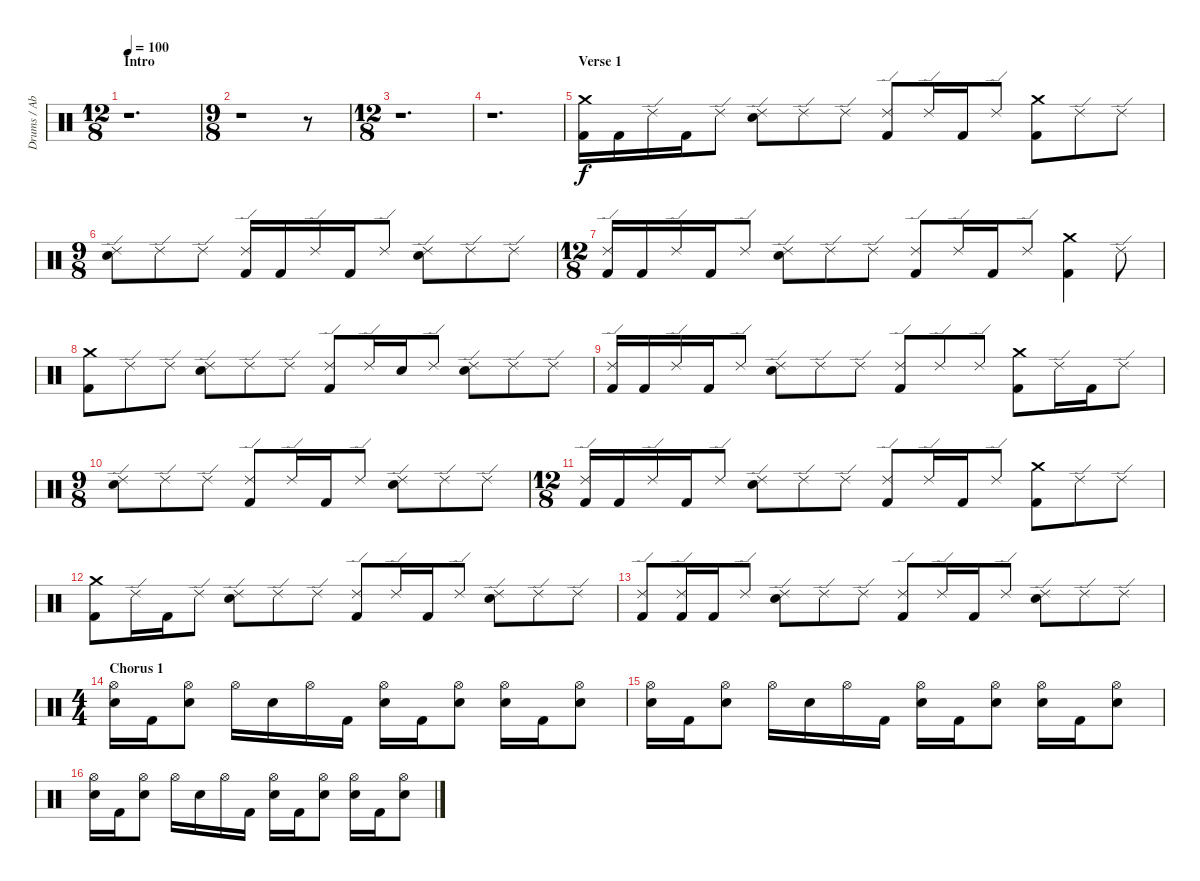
\track ("Drums / Abe Cunningham" "Drums / Ab") {instrument percussion}
\staff {score}
\articulation defaults
\ts (12 8)
\section ("" "Intro")
\tempo 100
\clef neutral
\ks c
r.1{d dy f} |
\ts (9 8)
r.1 r.8 |
\ts (12 8)
r.1{d} |
r.1{d} |
\section ("" "Verse 1")
("Crash medium (hit)" "Kick (hit) 2").16 "Kick (hit) 2".16 "Ride (edge) 2".16 "Kick (hit) 2".16 "Ride (edge) 2".8 ("Ride (edge) 2" "Electric Snare (hit)").8 "Ride (edge) 2".8 "Ride (edge) 2".8 ("Ride (edge) 2" "Kick (hit) 2").8 "Ride (edge) 2".16 "Kick (hit) 2".16 "Ride (edge) 2".8 ("Crash medium (hit)" "Kick (hit) 2").8 "Ride (edge) 2".8 "Ride (edge) 2".8 |
\ts (9 8)
("Ride (edge) 2" "Electric Snare (hit)").8 "Ride (edge) 2".8 "Ride (edge) 2".8 ("Ride (edge) 2" "Kick (hit) 2").16 "Kick (hit) 2".16 "Ride (edge) 2".16 "Kick (hit) 2".16 "Ride (edge) 2".8 ("Ride (edge) 2" "Electric Snare (hit)").8 "Ride (edge) 2".8 "Ride (edge) 2".8 |
\ts (12 8)
("Ride (edge) 2" "Kick (hit) 2").16 "Kick (hit) 2".16 "Ride (edge) 2".16 "Kick (hit) 2".16 "Ride (edge) 2".8 ("Ride (edge) 2" "Electric Snare (hit)").8 "Ride (edge) 2".8 "Ride (edge) 2".8 ("Ride (edge) 2" "Kick (hit) 2").8 "Ride (edge) 2".16 "Kick (hit) 2".16 "Ride (edge) 2".8 ("Crash medium (hit)" "Kick (hit) 2").4 "Ride (edge) 2".8 |
("Crash medium (hit)" "Kick (hit) 2").8 "Ride (edge) 2".8 "Ride (edge) 2".8 ("Ride (edge) 2" "Electric Snare (hit)").8 "Ride (edge) 2".8 "Ride (edge) 2".8 ("Ride (edge) 2" "Kick (hit) 2").8 "Ride (edge) 2".16 "Electric Snare (hit)".16 "Ride (edge) 2".8 ("Ride (edge) 2" "Electric Snare (hit)").8 "Ride (edge) 2".8 "Ride (edge) 2".8 |
("Ride (edge) 2" "Kick (hit) 2").16 "Kick (hit) 2".16 "Ride (edge) 2".16 "Kick (hit) 2".16 "Ride (edge) 2".8 ("Ride (edge) 2" "Electric Snare (hit)").8 "Ride (edge) 2".8 "Ride (edge) 2".8 ("Ride (edge) 2" "Kick (hit) 2").8 "Ride (edge) 2".8 "Ride (edge) 2".8 ("Crash medium (hit)" "Kick (hit) 2").8 "Ride (edge) 2".16 "Kick (hit) 2".16 "Ride (edge) 2".8 |
\ts (9 8)
("Ride (edge) 2" "Electric Snare (hit)").8 "Ride (edge) 2".8 "Ride (edge) 2".8 ("Ride (edge) 2" "Kick (hit) 2").8 "Ride (edge) 2".16 "Kick (hit) 2".16 "Ride (edge) 2".8 ("Ride (edge) 2" "Electric Snare (hit)").8 "Ride (edge) 2".8 "Ride (edge) 2".8 |
\ts (12 8)
("Ride (edge) 2" "Kick (hit) 2").16 "Kick (hit) 2".16 "Ride (edge) 2".16 "Kick (hit) 2".16 "Ride (edge) 2".8 ("Ride (edge) 2" "Electric Snare (hit)").8 "Ride (edge) 2".8 "Ride (edge) 2".8 ("Ride (edge) 2" "Kick (hit) 2").8 "Ride (edge) 2".16 "Kick (hit) 2".16 "Ride (edge) 2".8 ("Crash medium (hit)" "Kick (hit) 2").8 "Ride (edge) 2".8 "Ride (edge) 2".8 |
("Crash medium (hit)" "Kick (hit) 2").8 "Ride (edge) 2".16 "Kick (hit) 2".16 "Ride (edge) 2".8 ("Ride (edge) 2" "Electric Snare (hit)").8 "Ride (edge) 2".8 "Ride (edge) 2".8 ("Ride (edge) 2" "Kick (hit) 2").8 "Ride (edge) 2".16 "Kick (hit) 2".16 "Ride (edge) 2".8 ("Ride (edge) 2" "Electric Snare (hit)").8 "Ride (edge) 2".8 "Ride (edge) 2".8 |
("Ride (edge) 2" "Kick (hit) 2").8 ("Ride (edge) 2" "Kick (hit) 2").16 "Kick (hit) 2".16 "Ride (edge) 2".8 ("Ride (edge) 2" "Electric Snare (hit)").8 "Ride (edge) 2".8 "Ride (edge) 2".8 ("Ride (edge) 2" "Kick (hit) 2").8 "Ride (edge) 2".16 "Kick (hit) 2".16 "Ride (edge) 2".8 ("Ride (edge) 2" "Electric Snare (hit)").8 "Ride (edge) 2".8 "Ride (edge) 2".8 |
\ts (4 4)
\section ("" "Chorus 1")
("Hi-Hat (open)" "Electric Snare (hit)").16 "Kick (hit) 2".16 ("Hi-Hat (open)" "Electric Snare (hit)").8 "Hi-Hat (open)".16 "Electric Snare (hit)".16 "Hi-Hat (open)".16 "Kick (hit) 2".16 ("Hi-Hat (open)" "Electric Snare (hit)").16 "Kick (hit) 2".16 ("Hi-Hat (open)" "Electric Snare (hit)").8 ("Hi-Hat (open)" "Electric Snare (hit)").16 "Kick (hit) 2".16 ("Hi-Hat (open)" "Electric Snare (hit)").8 |
("Hi-Hat (open)" "Electric Snare (hit)").16 "Kick (hit) 2".16 ("Hi-Hat (open)" "Electric Snare (hit)").8 "Hi-Hat (open)".16 "Electric Snare (hit)".16 "Hi-Hat (open)".16 "Kick (hit) 2".16 ("Hi-Hat (open)" "Electric Snare (hit)").16 "Kick (hit) 2".16 ("Hi-Hat (open)" "Electric Snare (hit)").8 ("Hi-Hat (open)" "Electric Snare (hit)").16 "Kick (hit) 2".16 ("Hi-Hat (open)" "Electric Snare (hit)").8 |
("Hi-Hat (open)" "Electric Snare (hit)").16 "Kick (hit) 2".16 ("Hi-Hat (open)" "Electric Snare (hit)").8 "Hi-Hat (open)".16 "Electric Snare (hit)".16 "Hi-Hat (open)".16 "Kick (hit) 2".16 ("Hi-Hat (open)" "Electric Snare (hit)").16 "Kick (hit) 2".16 ("Hi-Hat (open)" "Electric Snare (hit)").8 ("Hi-Hat (open)" "Electric Snare (hit)").16 "Kick (hit) 2".16 ("Hi-Hat (open)" "Electric Snare (hit)").8
